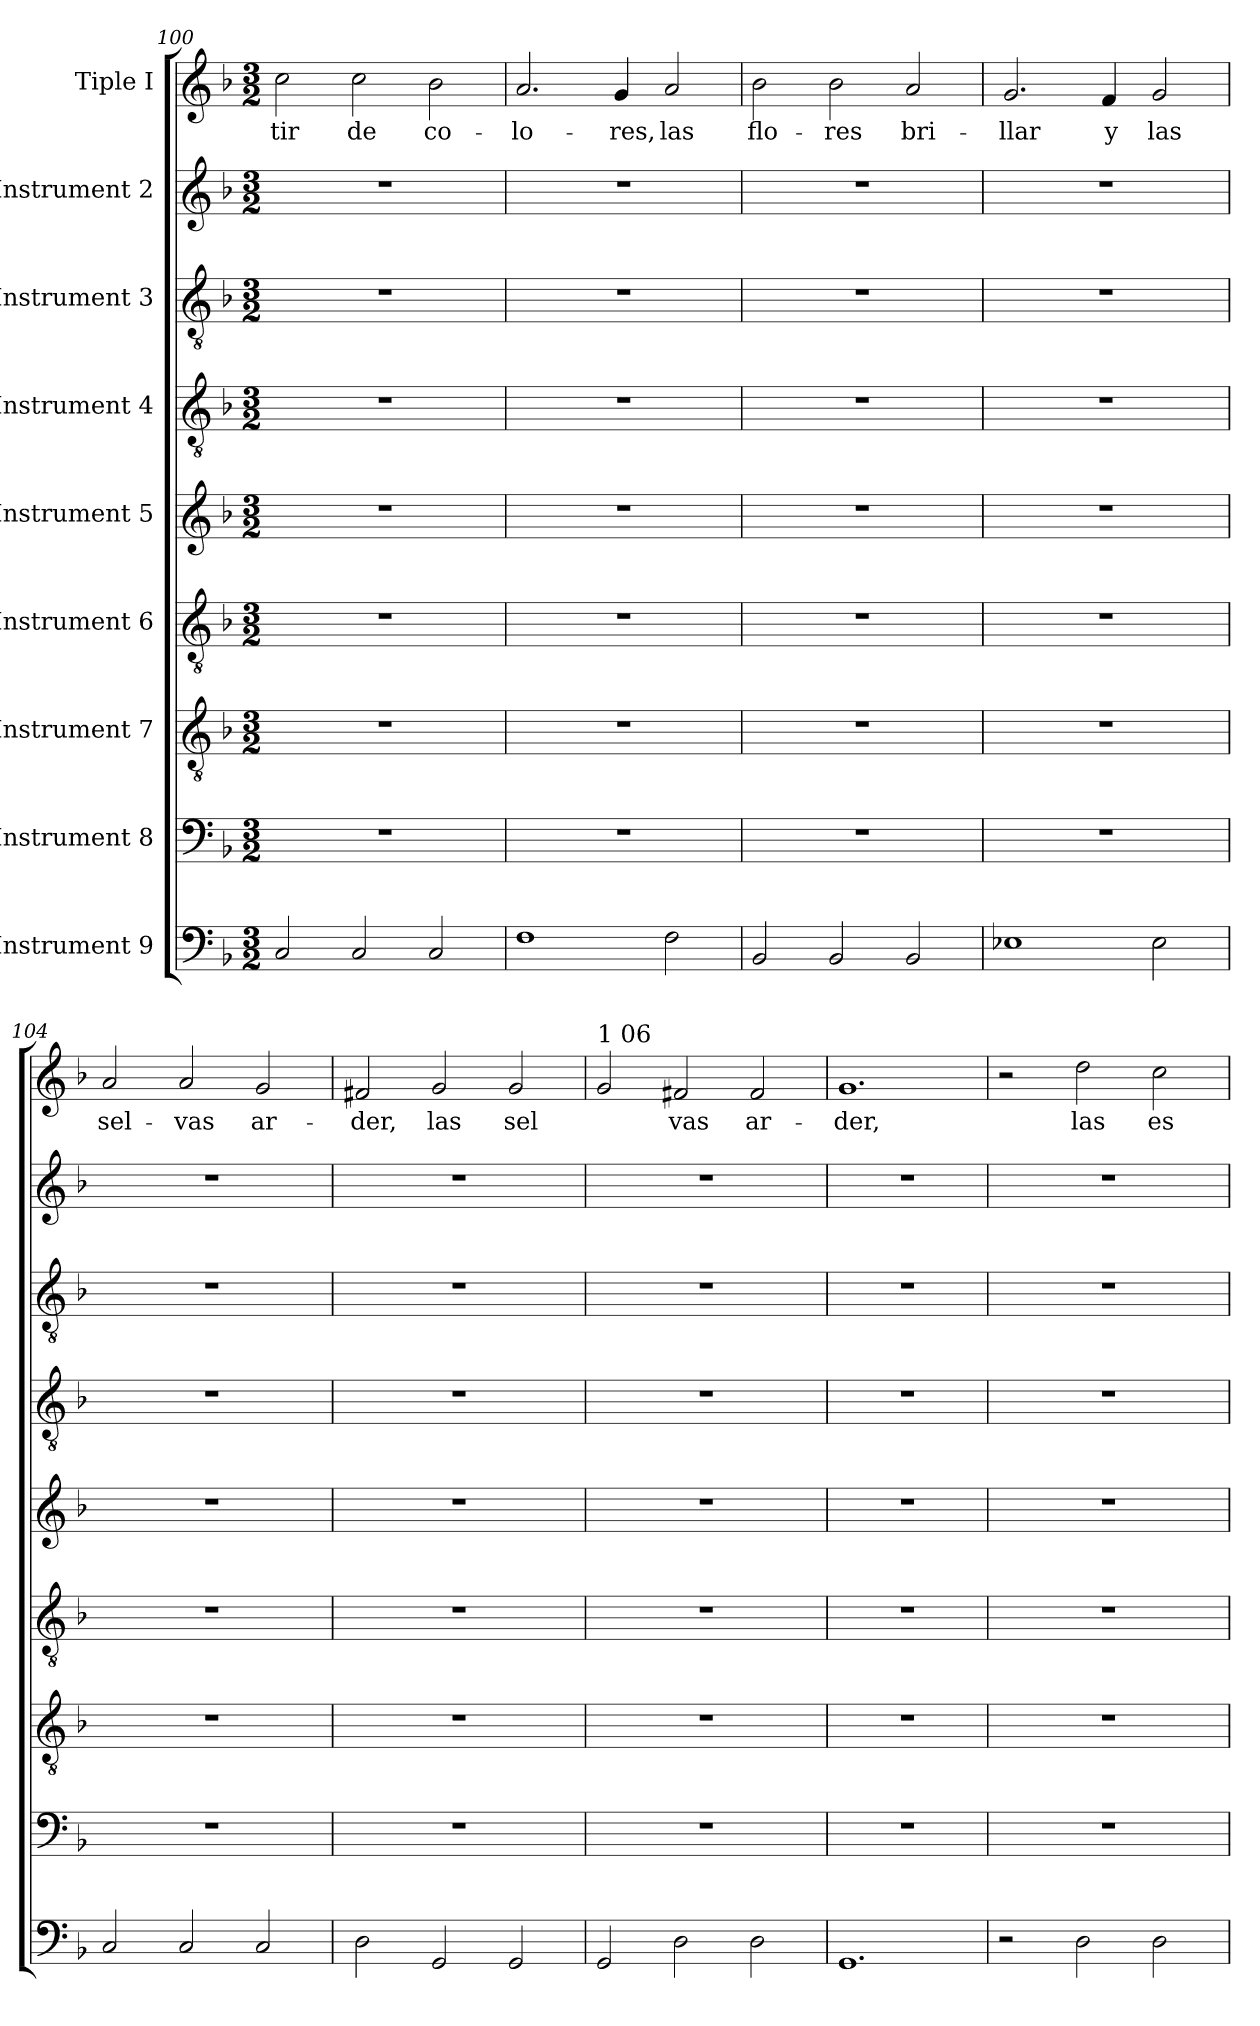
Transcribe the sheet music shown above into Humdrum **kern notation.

**kern	**kern	**kern	**kern	**kern	**kern	**kern	**kern	**kern	**text
*part9	*part8	*part7	*part6	*part5	*part4	*part3	*part2	*part1	*part1
*staff9	*staff8	*staff7	*staff6	*staff5	*staff4	*staff3	*staff2	*staff1	*staff1
*I"Instrument 9	*I"Instrument 8	*I"Instrument 7	*I"Instrument 6	*I"Instrument 5	*I"Instrument 4	*I"Instrument 3	*I"Instrument 2	*I"Tiple I	*
*clefF4	*clefF4	*clefGv2	*clefGv2	*clefG2	*clefGv2	*clefGv2	*clefG2	*clefG2	*
*k[b-]	*k[b-]	*k[b-]	*k[b-]	*k[b-]	*k[b-]	*k[b-]	*k[b-]	*k[b-]	*
*F:	*F:	*F:	*F:	*F:	*F:	*F:	*F:	*F:	*
*M3/2	*M3/2	*M3/2	*M3/2	*M3/2	*M3/2	*M3/2	*M3/2	*M3/2	*
=100	=100	=100	=100	=100	=100	=100	=100	=100	=100
!	!	!	!	!	!	!	!	!	!LO:LY:b:cj
2C/	1.r	1.r	1.r	1.r	1.r	1.r	1.r	2cc\	-tir
!	!	!	!	!	!	!	!	!	!LO:LY:b:cj
2C/	.	.	.	.	.	.	.	2cc\	de
!	!	!	!	!	!	!	!	!	!LO:LY:b:cj
2C/	.	.	.	.	.	.	.	2b-\	co-
=101	=101	=101	=101	=101	=101	=101	=101	=101	=101
!	!	!	!	!	!	!	!	!	!LO:LY:b:cj
1F	1.r	1.r	1.r	1.r	1.r	1.r	1.r	2.a/	-lo-
!	!	!	!	!	!	!	!	!	!LO:LY:b:cj
.	.	.	.	.	.	.	.	4g/	-res,
!	!	!	!	!	!	!	!	!	!LO:LY:b:cj
2F\	.	.	.	.	.	.	.	2a/	las
=102	=102	=102	=102	=102	=102	=102	=102	=102	=102
!	!	!	!	!	!	!	!	!	!LO:LY:b:cj
2BB-/	1.r	1.r	1.r	1.r	1.r	1.r	1.r	2b-\	flo-
!	!	!	!	!	!	!	!	!	!LO:LY:b:cj
2BB-/	.	.	.	.	.	.	.	2b-\	-res
!	!	!	!	!	!	!	!	!	!LO:LY:b:cj
2BB-/	.	.	.	.	.	.	.	2a/	bri-
=103	=103	=103	=103	=103	=103	=103	=103	=103	=103
!	!	!	!	!	!	!	!	!	!LO:LY:b:cj
1E-X	1.r	1.r	1.r	1.r	1.r	1.r	1.r	2.g/	-llar
!	!	!	!	!	!	!	!	!	!LO:LY:b:cj
.	.	.	.	.	.	.	.	4f/	y
!	!	!	!	!	!	!	!	!	!LO:LY:b:cj
2E-\	.	.	.	.	.	.	.	2g/	las
=104	=104	=104	=104	=104	=104	=104	=104	=104	=104
!	!	!	!	!	!	!	!	!	!LO:LY:b:cj
2C/	1.r	1.r	1.r	1.r	1.r	1.r	1.r	2a/	sel-
!	!	!	!	!	!	!	!	!	!LO:LY:b:cj
2C/	.	.	.	.	.	.	.	2a/	-vas
!	!	!	!	!	!	!	!	!	!LO:LY:b:cj
2C/	.	.	.	.	.	.	.	2g/	ar-
=105	=105	=105	=105	=105	=105	=105	=105	=105	=105
!	!	!	!	!	!	!	!	!	!LO:LY:b:cj
2D\	1.r	1.r	1.r	1.r	1.r	1.r	1.r	2f#X/	-der,
!	!	!	!	!	!	!	!	!	!LO:LY:b:cj
2GG/	.	.	.	.	.	.	.	2g/	las
!	!	!	!	!	!	!	!	!	!LO:LY:b:cj
2GG/	.	.	.	.	.	.	.	2g/	sel-
!!LO:PB:g=z
=106	=106	=106	=106	=106	=106	=106	=106	=106	=106
!	!	!	!	!	!	!	!	!LO:TX:a:t=1 06	!
!	!	!	!	!	!	!	!	!	!LO:LY:b:cj
2GG/	1.r	1.r	1.r	1.r	1.r	1.r	1.r	2g/	--
!	!	!	!	!	!	!	!	!	!LO:LY:b:cj
2D\	.	.	.	.	.	.	.	2f#X/	-vas
!	!	!	!	!	!	!	!	!	!LO:LY:b:cj
2D\	.	.	.	.	.	.	.	2f#/	ar-
=107	=107	=107	=107	=107	=107	=107	=107	=107	=107
!	!	!	!	!	!	!	!	!	!LO:LY:b:cj
1.GG	1.r	1.r	1.r	1.r	1.r	1.r	1.r	1.g	-der,
=108	=108	=108	=108	=108	=108	=108	=108	=108	=108
2r	1.r	1.r	1.r	1.r	1.r	1.r	1.r	2r	.
!	!	!	!	!	!	!	!	!	!LO:LY:b:cj
2D\	.	.	.	.	.	.	.	2dd\	las
!	!	!	!	!	!	!	!	!	!LO:LY:b:cj
2D\	.	.	.	.	.	.	.	2cc\	es-
=	=	=	=	=	=	=	=	=	=
*-	*-	*-	*-	*-	*-	*-	*-	*-	*-
